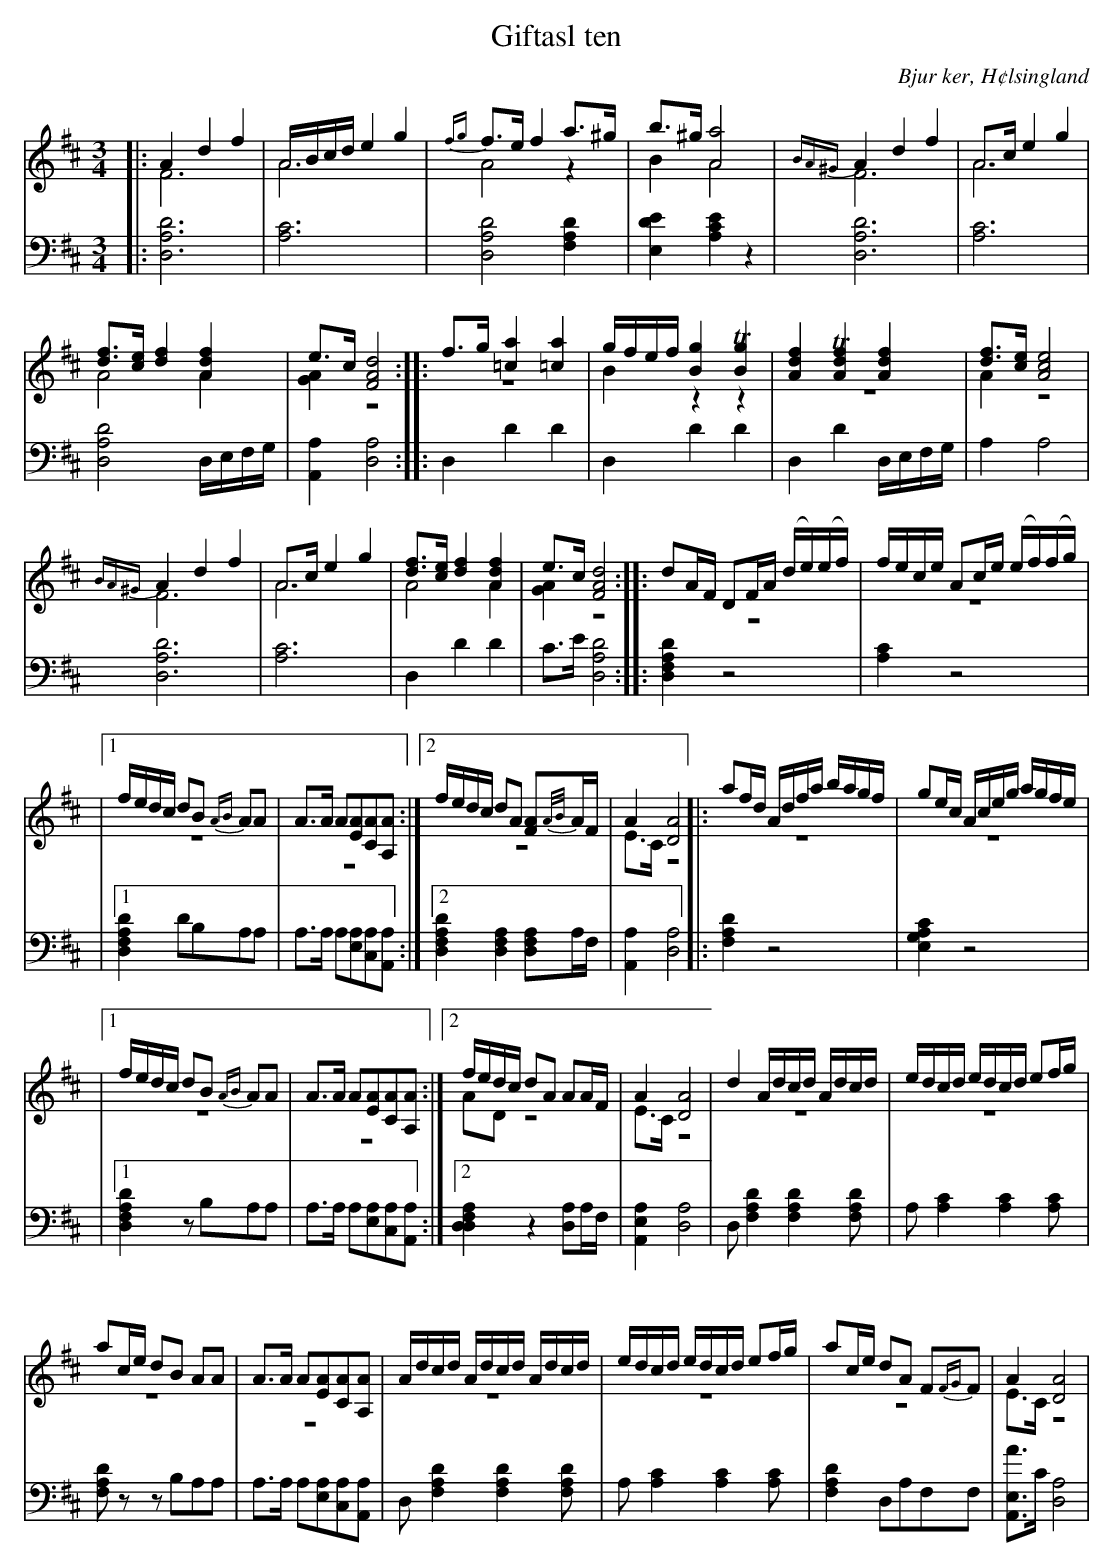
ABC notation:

X:1
T: Giftasl ten
O: Bjur ker, H¢lsingland
M: 3/4
L: 1/8
K: D
V:1
V:2 merge
V:3
V:1
|: A2 d2 f2|A/B/c/d/ e2 g2|{fg}f>e f2 a>^g |b>^g [A4a4]|{BA^G}A2 d2 f2|A>c e2 g2|
[df]>[ce] [d2f2] [A2d2f2]| e>c [F4A4d4]:||:f>g [=c2a2] [=c2a2]|g/f/e/f/ [B2g2] [B2Tg2]|[A2d2f2] [A2d2Tf2] [A2d2f2] |[df]>[ce] [A4c4e4]|
{BA^G}A2 d2 f2|A>c e2 g2|[df]>[ce] [d2f2] [A2d2f2]| e>c [F4A4d4]:||:dA/F/ DF/A/ (d/e/)(e/f/)|f/e/c/e/ Ac/e/ (e/f/)(f/g/)|
|1 f/e/d/c/ dB {AB}AA|A>A A[EA][CA][A,A]:|2 f/e/d/c/ dA [FA]{A/B/}A/F/|A2 [D4A4]|:af/d/ A/d/f/a/ b/a/g/f/|ge/c/ A/c/e/g/ a/g/f/e/|
|1 f/e/d/c/ dB {AB}AA|A>A A[EA][CA][A,A]:|2 f/e/d/c/ dA AA/F/|A2 [D4A4]|d2 A/d/c/d/ A/d/c/d/|e/d/c/d/ e/d/c/d/ ef/g/|
ac/e/ dB AA|A>A A[EA][CA][A,A]|A/d/c/d/ A/d/c/d/ A/d/c/d/|e/d/c/d/ e/d/c/d/ ef/g/| ac/e/ dA F{FG}F|A2 [D4A4]|
V:2
|: F6| A6|A4 z2|B2 A4|F6|A6|
A4 A2|[G2A2] z4:||:z6|B2 z2 z2|z6|A2 z4|
F6|A6|A4 A2|[G2A2] z4:||:z6|z6|
|1 z6|z6:|2 z6|E>C z4|:z6|z6|
|1 z6|z6:|2 AD z4|E>C z4|z6|z6|
z6|z6|z6|z6|z6|E>C z4|
V:3 clef=bass
|: [D,6A,6D6]| [A,6C6]|[D,4A,4D4] [F,2A,2D2]|[E,2D2E2] [A,2C2E2] z2|[D,6A,6D6]| [A,6C6]|
[D,4A,4D4] D,/E,/F,/G,/|[A,,2A,2] [D,4A,4] :||:D,2 D2 D2|D,2 D2 D2|D,2 D2 D,/E,/F,/G,/|A,2 A,4|
[D,6A,6D6]|[A,6C6]| D,2 D2 D2|C>E [D,4A,4D4] :||:[D,2F,2A,2D2] z4|[A,2C2] z4|
|1 [D,2F,2A,2D2] DB,A,A,|A,>A, A,[E,A,][C,A,][A,,A,]:|2 [D,2F,2A,2D2] [D,2F,2A,2] [D,F,A,]A,/F,/ |[A,,2A,2][D,4A,4]|:[F,2A,2D2] z4| [E,2G,2A,2C2] z4|
|1 [D,2F,2A,2D2] zB,A,A,|A,>A, A,[E,A,][C,A,][A,,A,]:|2 [D,2F,2A,2D,2] z2 [D,A,]A,/F,/| [A,,2E,2A,2] [D,4A,4]|D, [F,2A,2D2] [F,2A,2D2][F,A,D]|A, [A,2C2] [A,2C2] [A,C] |
[F,A,D] zz B,A,A,|A,>A, A,[E,A,][C,A,][A,,A,]|D, [F,2A,2D2] [F,2A,2D2] [F,A,D]|A, [A,2C2] [A,2C2] [A,C] |[F,2A,2D2] D,A,F,F,|[A,,E,A]>C [D,4A,4]|
